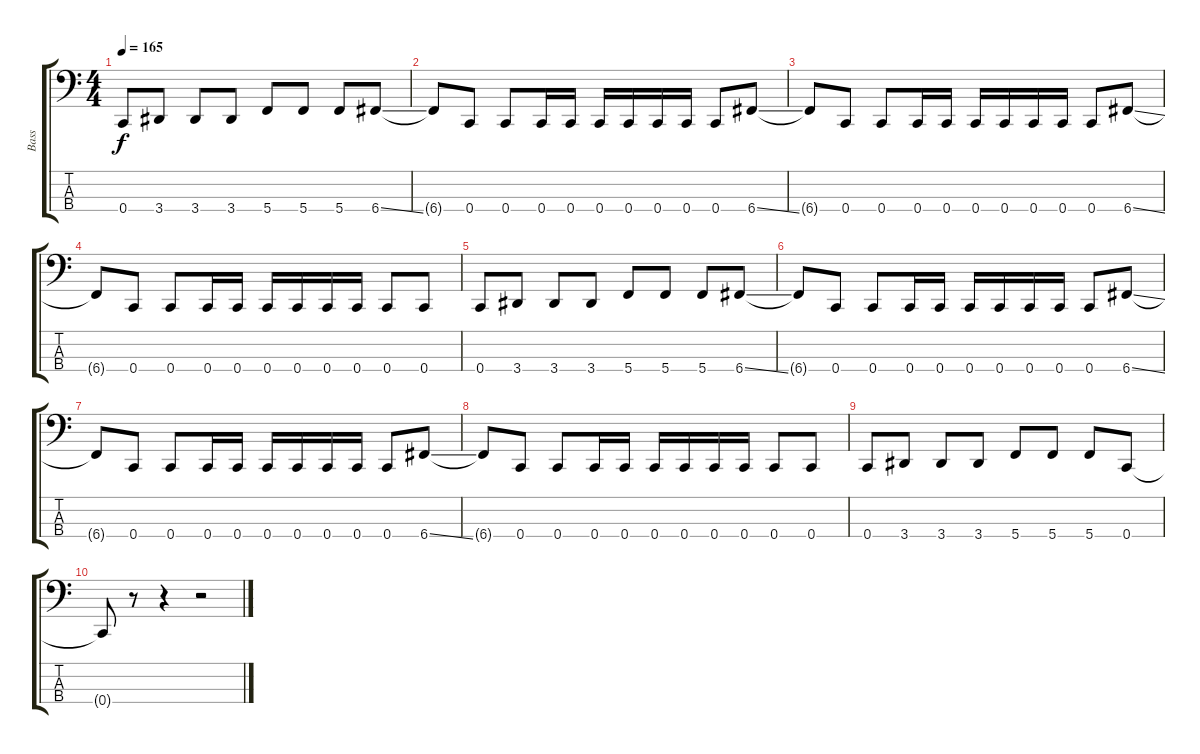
\track ("Bass" "Bass") {instrument electricbasspick}
\staff {score tabs}
\tuning (F2 C2 G1 C1) {hide}
\ts (4 4)
\tempo 165
\clef f4
\ks c
0.4.8{dy f} 3.4.8 3.4.8 3.4.8 5.4.8 5.4.8 5.4.8 6.4{ss}.8 |
6.4{t}.8 0.4.8 0.4.8 0.4.16 0.4.16 0.4.16 0.4.16 0.4.16 0.4.16 0.4.8 6.4{ss}.8 |
6.4{t}.8 0.4.8 0.4.8 0.4.16 0.4.16 0.4.16 0.4.16 0.4.16 0.4.16 0.4.8 6.4{ss}.8 |
6.4{t}.8 0.4.8 0.4.8 0.4.16 0.4.16 0.4.16 0.4.16 0.4.16 0.4.16 0.4.8 0.4.8 |
0.4.8 3.4.8 3.4.8 3.4.8 5.4.8 5.4.8 5.4.8 6.4{ss}.8 |
6.4{t}.8 0.4.8 0.4.8 0.4.16 0.4.16 0.4.16 0.4.16 0.4.16 0.4.16 0.4.8 6.4{ss}.8 |
6.4{t}.8 0.4.8 0.4.8 0.4.16 0.4.16 0.4.16 0.4.16 0.4.16 0.4.16 0.4.8 6.4{ss}.8 |
6.4{t}.8 0.4.8 0.4.8 0.4.16 0.4.16 0.4.16 0.4.16 0.4.16 0.4.16 0.4.8 0.4.8 |
0.4.8 3.4.8 3.4.8 3.4.8 5.4.8 5.4.8 5.4.8 0.4.8 |
0.4{t}.8 r.8 r.4 r.2
